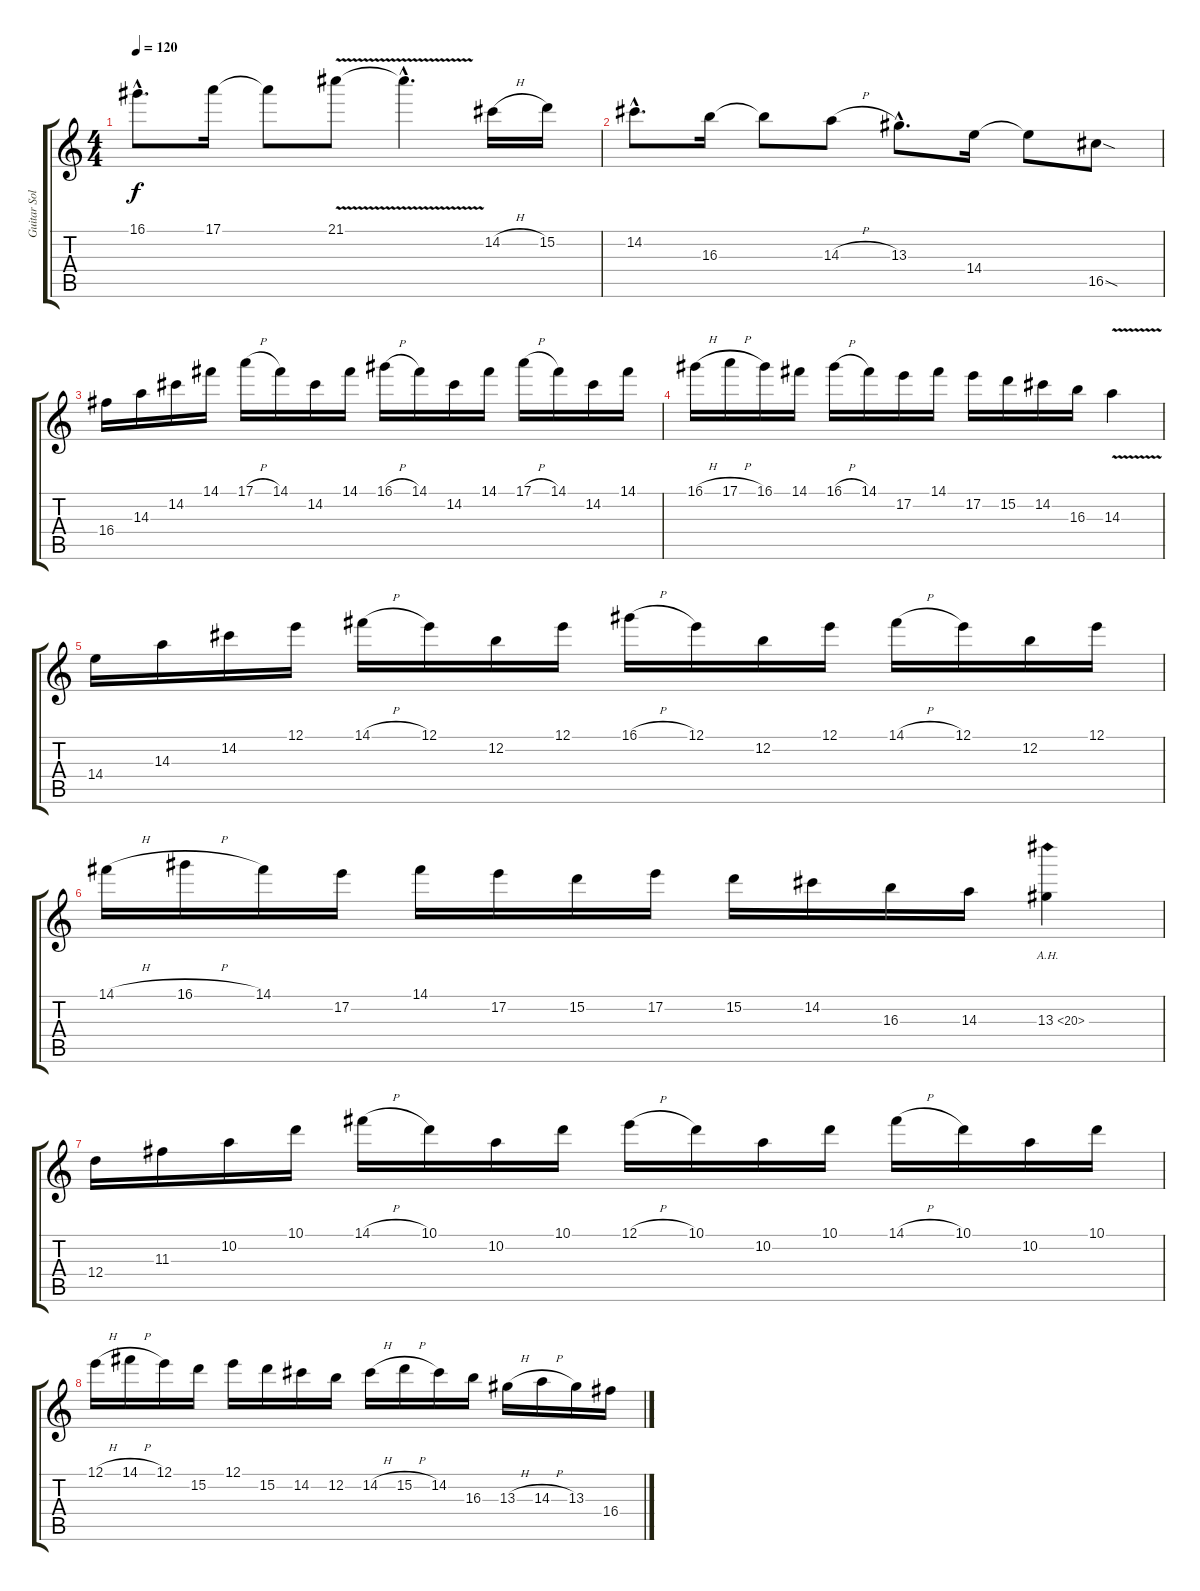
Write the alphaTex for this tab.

\track ("Guitar Solo's" "Guitar Sol") {instrument distortionguitar}
\staff {score tabs}
\tuning (E4 B3 G3 D3 A2 E2) {hide}
\ts (4 4)
\tempo 120
\clef g2
\ks c
16.1{hac}.8{d dy f} 17.1.16 17.1{t}.8 21.1{v}.8 21.1{hac t}.4{d} 14.2{h}.16 15.2.16 |
14.2{hac}.8{d} 16.3.16 16.3{t}.8 14.3{h}.8 13.3{hac}.8{d} 14.4.16 14.4{t}.8 16.5{sod}.8 |
16.4.16 14.3.16 14.2.16 14.1.16 17.1{h}.16 14.1.16 14.2.16 14.1.16 16.1{h}.16 14.1.16 14.2.16 14.1.16 17.1{h}.16 14.1.16 14.2.16 14.1.16 |
16.1{h}.16 17.1{h}.16 16.1.16 14.1.16 16.1{h}.16 14.1.16 17.2.16 14.1.16 17.2.16 15.2.16 14.2.16 16.3.16 14.3{v}.4 |
14.4.16 14.3.16 14.2.16 12.1.16 14.1{h}.16 12.1.16 12.2.16 12.1.16 16.1{h}.16 12.1.16 12.2.16 12.1.16 14.1{h}.16 12.1.16 12.2.16 12.1.16 |
14.1{h}.16 16.1{h}.16 14.1.16 17.2.16 14.1.16 17.2.16 15.2.16 17.2.16 15.2.16 14.2.16 16.3.16 14.3.16 13.3{ah 7}.4 |
12.4.16 11.3.16 10.2.16 10.1.16 14.1{h}.16 10.1.16 10.2.16 10.1.16 12.1{h}.16 10.1.16 10.2.16 10.1.16 14.1{h}.16 10.1.16 10.2.16 10.1.16 |
12.1{h}.16 14.1{h}.16 12.1.16 15.2.16 12.1.16 15.2.16 14.2.16 12.2.16 14.2{h}.16 15.2{h}.16 14.2.16 16.3.16 13.3{h}.16 14.3{h}.16 13.3.16 16.4.16
